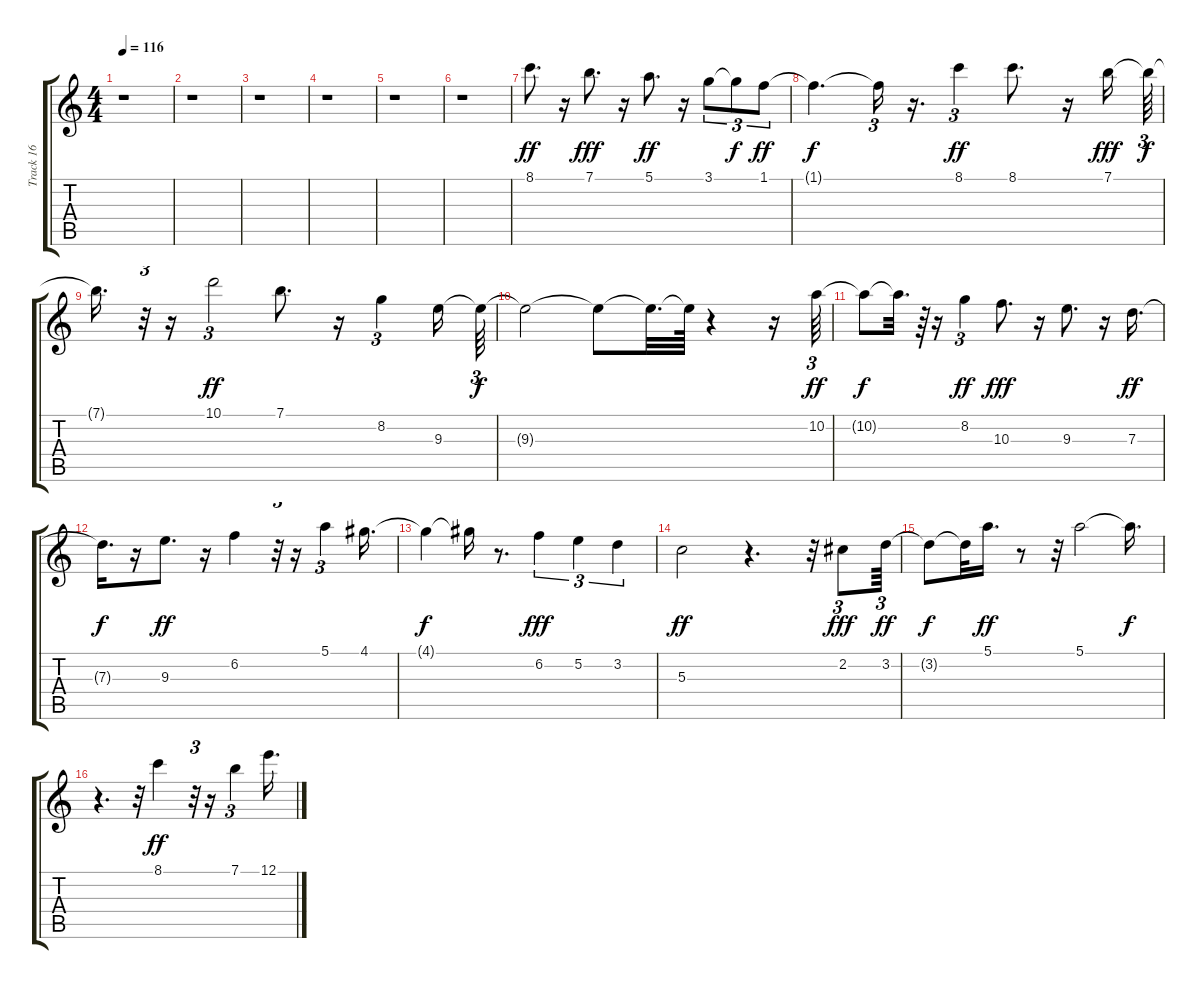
\track ("Track 16" "Track 16") {instrument electricguitarjazz}
\staff {score tabs}
\tuning (E4 B3 G3 D3 A2 E2) {hide}
\ts (4 4)
\tempo 116
\clef g2
\ks c
r.1{dy f} |
r.1 |
r.1 |
r.1 |
r.1 |
r.1 |
8.1.8{d dy ff} r.16 7.1.8{d dy fff} r.16 5.1.8{d dy ff} r.16 3.1.8{tu (3 2)} 3.1{t}.8{tu (3 2) dy f} 1.1.8{tu (3 2) dy ff} |
1.1{t}.4{d dy f} 1.1{t}.16{tu (3 2)} r.16{d} 8.1.4{tu (3 2) dy ff} 8.1.8{d} r.16 7.1.16{dy fff} 7.1{t}.64{tu (3 2) dy f} |
7.1{t}.16{d} r.32{tu (3 2)} r.16 10.1.2{tu (3 2) dy ff} 7.1.8{d} r.16 8.2.4{tu (3 2)} 9.3.16 9.3{t}.64{tu (3 2) dy f} |
9.3{t}.2 9.3{t}.8 9.3{t}.32{d} 9.3{t}.64 r.4 r.16 10.2.64{tu (3 2) dy ff} |
10.2{t}.8{dy f} 10.2{t}.32{d} r.64 r.16 8.2.4{tu (3 2) dy ff} 10.3.8{d dy fff} r.16 9.3.8{d} r.16 7.3.16{d dy ff} |
7.3{t}.16{d dy f} r.16 9.3.8{d dy ff} r.16 6.2.4 r.32{tu (3 2)} r.16 5.1.4{tu (3 2)} 4.1.16{d} |
4.1{t}.4{dy f} 4.1{t}.16 r.8{d} 6.2.4{tu (3 2) dy fff} 5.2.4{tu (3 2)} 3.2.4{tu (3 2)} |
5.3.2{dy ff} r.4{d} r.32 2.2.8{tu (3 2) dy fff} 3.2.64{tu (3 2) dy ff} |
3.2{t}.8{dy f} 3.2{t}.32 5.1.16{d dy ff} r.8 r.32 5.1.2 5.1{t}.16{d dy f} |
r.4{d} r.32 8.1.4{dy ff} r.32{tu (3 2)} r.16 7.1.4{tu (3 2)} 12.1.16{d}
